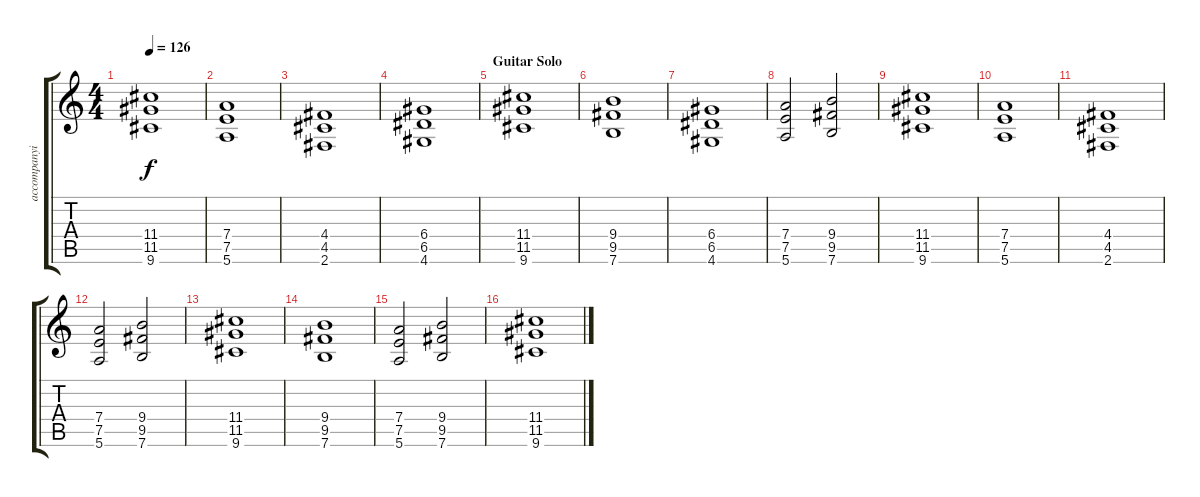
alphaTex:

\track ("accompanying Guitar II" "accompanyi") {instrument distortionguitar}
\staff {score tabs}
\tuning (E4 B3 G3 D3 A2 E2) {hide}
\ts (4 4)
\tempo 126
\clef g2
\ks c
(11.4 11.5 9.6).1{dy f} |
(7.4 7.5 5.6).1 |
(4.4 4.5 2.6).1 |
(6.4 6.5 4.6).1 |
\section ("" "Guitar Solo")
(11.4 11.5 9.6).1 |
(9.4 9.5 7.6).1 |
(6.4 6.5 4.6).1 |
(7.4 7.5 5.6).2 (9.4 9.5 7.6).2 |
(11.4 11.5 9.6).1 |
(7.4 7.5 5.6).1 |
(4.4 4.5 2.6).1 |
(7.4 7.5 5.6).2 (9.4 9.5 7.6).2 |
(11.4 11.5 9.6).1 |
(9.4 9.5 7.6).1 |
(7.4 7.5 5.6).2 (9.4 9.5 7.6).2 |
(11.4 11.5 9.6).1
